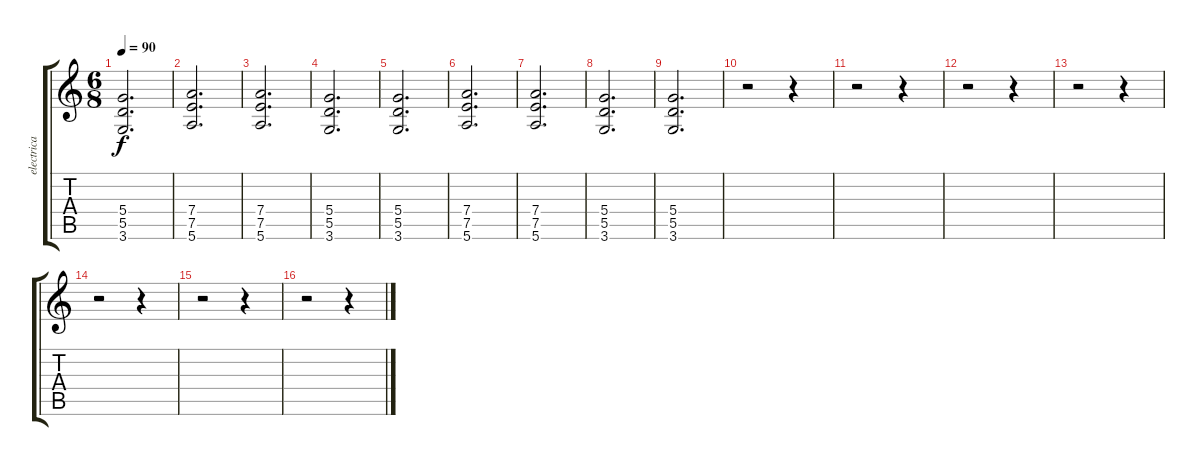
\track ("electrica 3" "electrica ") {instrument distortionguitar}
\staff {score tabs}
\tuning (E4 B3 G3 D3 A2 E2) {hide}
\ts (6 8)
\tempo 90
\clef g2
\ks c
(5.4 5.5 3.6).2{d dy f} |
(7.4 7.5 5.6).2{d} |
(7.4 7.5 5.6).2{d} |
(5.4 5.5 3.6).2{d} |
(5.4 5.5 3.6).2{d} |
(7.4 7.5 5.6).2{d} |
(7.4 7.5 5.6).2{d} |
(5.4 5.5 3.6).2{d} |
(5.4 5.5 3.6).2{d} |
r.2 r.4 |
r.2 r.4 |
r.2 r.4 |
r.2 r.4 |
r.2 r.4 |
r.2 r.4 |
r.2 r.4
